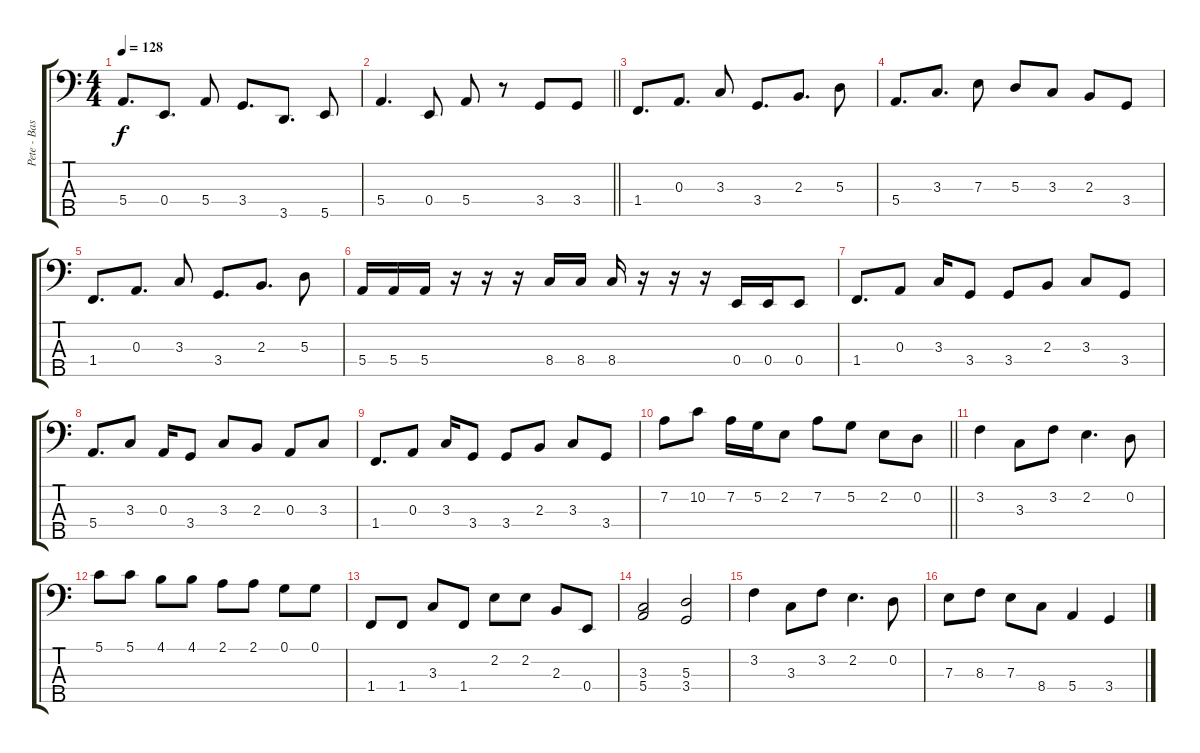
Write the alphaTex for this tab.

\track ("Pete - Bass" "Pete - Bas") {instrument electricbassfinger}
\staff {score tabs}
\tuning (G2 D2 A1 E1 B0) {hide}
\ts (4 4)
\tempo 128
\clef f4
\ks c
5.4.8{d dy f} 0.4.8{d} 5.4.8 3.4.8{d} 3.5.8{d} 5.5.8 |
\barLineRight lightlight
5.4.4{d} 0.4.8 5.4.8 r.8 3.4.8 3.4.8 |
1.4.8{d} 0.3.8{d} 3.3.8 3.4.8{d} 2.3.8{d} 5.3.8 |
5.4.8{d} 3.3.8{d} 7.3.8 5.3.8 3.3.8 2.3.8 3.4.8 |
1.4.8{d} 0.3.8{d} 3.3.8 3.4.8{d} 2.3.8{d} 5.3.8 |
5.4.16 5.4.16 5.4.16 r.16 r.16 r.16 8.4.16 8.4.16 8.4.16 r.16 r.16 r.16 0.4.16 0.4.16 0.4.8 |
1.4.8{d} 0.3.8 3.3.16 3.4.8 3.4.8 2.3.8 3.3.8 3.4.8 |
5.4.8{d} 3.3.8 0.3.16 3.4.8 3.3.8 2.3.8 0.3.8 3.3.8 |
1.4.8{d} 0.3.8 3.3.16 3.4.8 3.4.8 2.3.8 3.3.8 3.4.8 |
\barLineRight lightlight
7.2.8 10.2.8 7.2.16 5.2.16 2.2.8 7.2.8 5.2.8 2.2.8 0.2.8 |
3.2.4 3.3.8 3.2.8 2.2.4{d} 0.2.8 |
5.1.8 5.1.8 4.1.8 4.1.8 2.1.8 2.1.8 0.1.8 0.1.8 |
1.4.8 1.4.8 3.3.8 1.4.8 2.2.8 2.2.8 2.3.8 0.4.8 |
(3.3 5.4).2 (5.3 3.4).2 |
3.2.4 3.3.8 3.2.8 2.2.4{d} 0.2.8 |
7.3.8 8.3.8 7.3.8 8.4.8 5.4.4 3.4.4
